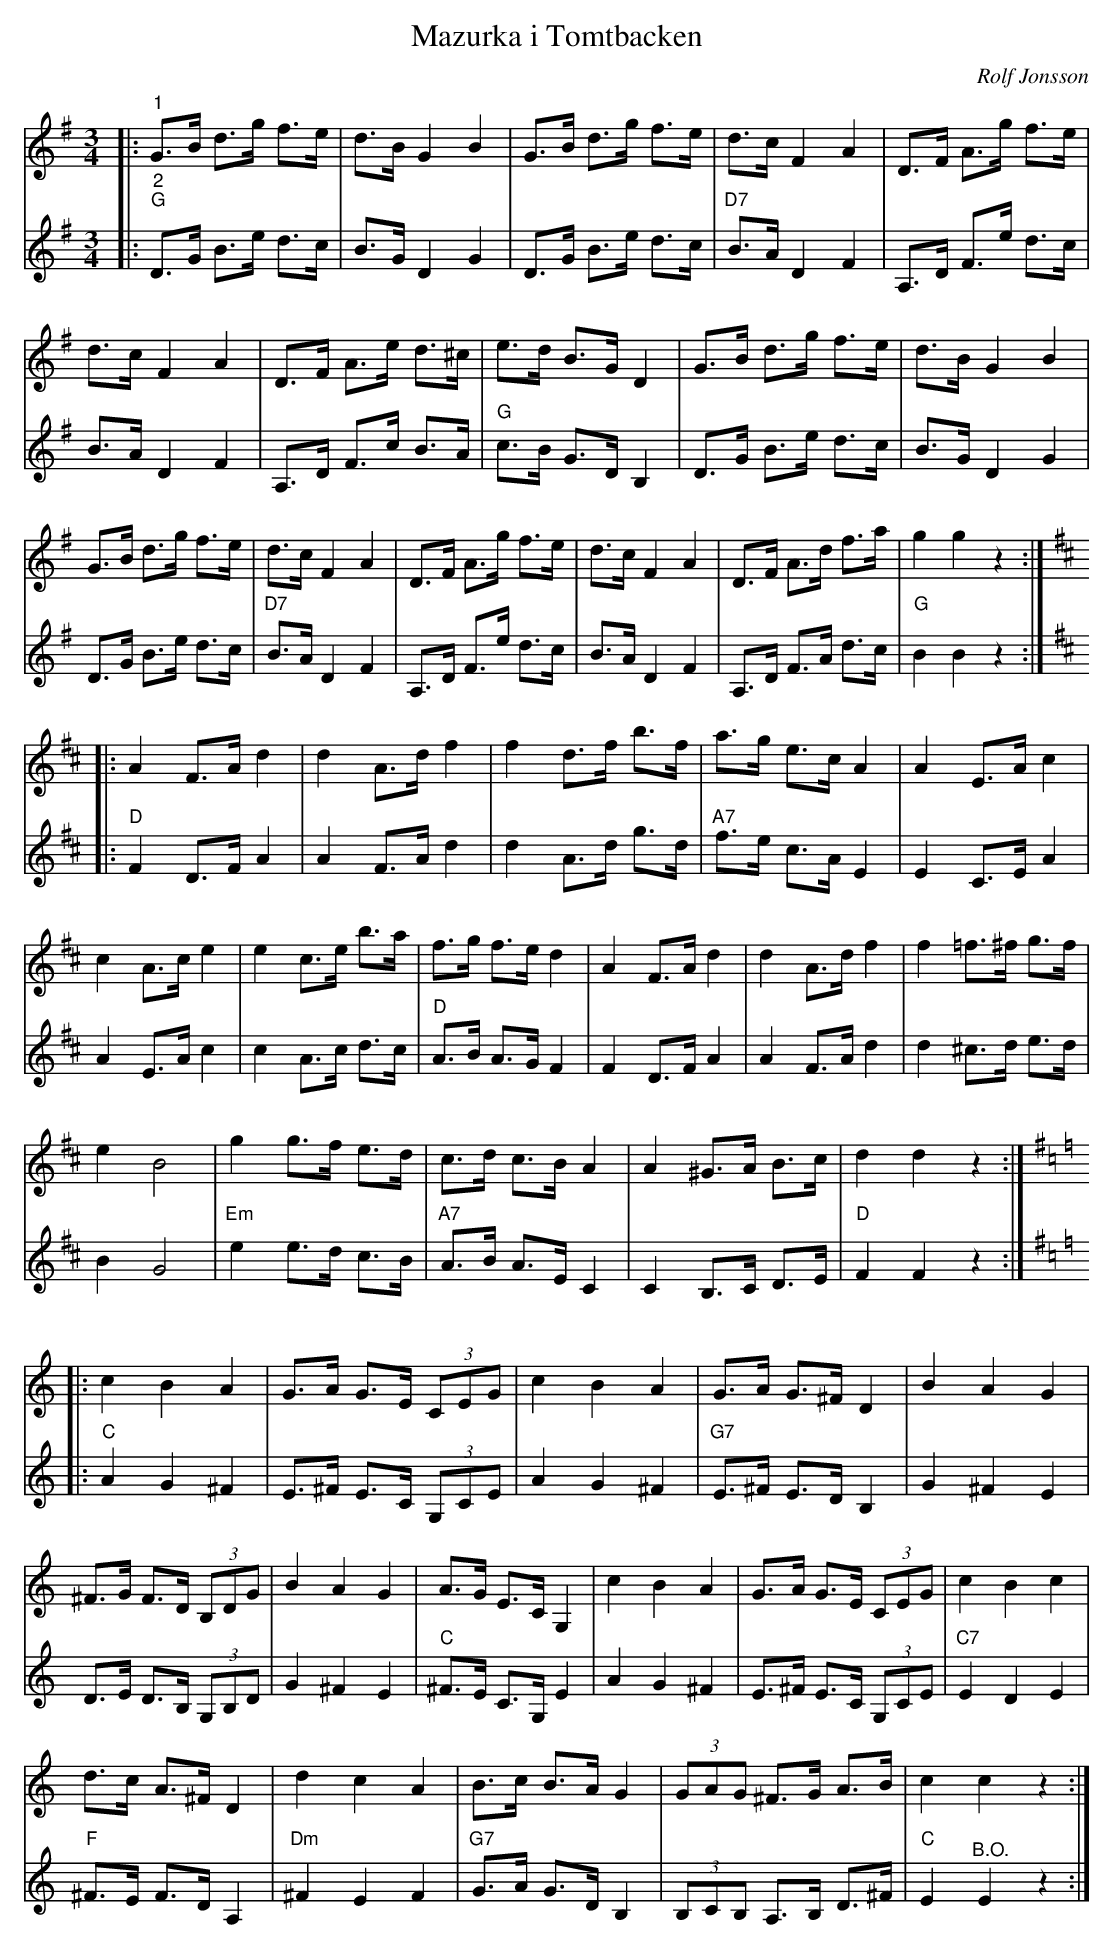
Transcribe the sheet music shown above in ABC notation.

X:1
T:Mazurka i Tomtbacken
C:Rolf Jonsson
L:1/8
M:3/4
K:G
V:1
|:"^1" G>B d>g f>e | d>B G2 B2 | G>B d>g f>e | d>c F2 A2 | D>F A>g f>e |
d>c F2 A2 | D>F A>e d>^c | e>d B>G D2 | G>B d>g f>e | d>B G2 B2 |
G>B d>g f>e | d>c F2 A2 | D>F A>g f>e | d>c F2 A2 | D>F A>d f>a | g2 g2 z2 ::
[K:D] A2 F>A d2 | d2 A>d f2 | f2 d>f b>f | a>g e>c A2 | A2 E>A c2 |
c2 A>c e2 | e2 c>e b>a | f>g f>e d2 | A2 F>A d2 | d2 A>d f2 | f2 =f>^f g>f |
e2 B4 | g2 g>f e>d | c>d c>B A2 | A2 ^G>A B>c | d2 d2 z2 ::
[K:G][K:C] c2 B2 A2 | G>A G>E (3CEG | c2 B2 A2 | G>A G>^F D2 | B2 A2 G2 |
^F>G F>D (3B,DG | B2 A2 G2 | A>G E>C G,2 | c2 B2 A2 | G>A G>E (3CEG | c2 B2 c2 |
 d>c A>^F D2 | d2 c2 A2 | B>c B>A G2 | (3GAG ^F>G A>B | c2 c2 z2 :|
V:2
|:"^2""G" D>G B>e d>c | B>G D2 G2 | D>G B>e d>c | "D7" B>A D2 F2 | A,>D F>e d>c |
B>A D2 F2 | A,>D F>c B>A | "G" c>B G>D B,2 | D>G B>e d>c | B>G D2 G2 |
D>G B>e d>c | "D7" B>A D2 F2 | A,>D F>e d>c | B>A D2 F2 | A,>D F>A d>c | "G" B2 B2 z2 ::
[K:D]"D" F2 D>F A2 | A2 F>A d2 | d2 A>d g>d | "A7" f>e c>A E2 | E2 C>E A2 |
A2 E>A c2 | c2 A>c d>c | "D" A>B A>G F2 | F2 D>F A2 | A2 F>A d2 |
d2 ^c>d e>d | B2 G4 |"Em" e2 e>d c>B | "A7" A>B A>E C2 | C2 B,>C D>E | "D" F2 F2 z2 ::
[K:G][K:C] "C" A2 G2 ^F2 | E>^F E>C (3G,CE | A2 G2 ^F2 | "G7" E>^F E>D B,2 | G2 ^F2 E2 |
D>E D>B, (3G,B,D | G2 ^F2 E2 | "C" ^F>E C>G, E2 | A2 G2 ^F2 | E>^F E>C (3G,CE | "C7" E2 D2 E2 |
"F" ^F>E F>D A,2 | "Dm" ^F2 E2 F2 |"G7" G>A G>D B,2 | (3B,CB, A,>B, D>^F |"C" E2 "^B.O."E2 z2 :|
